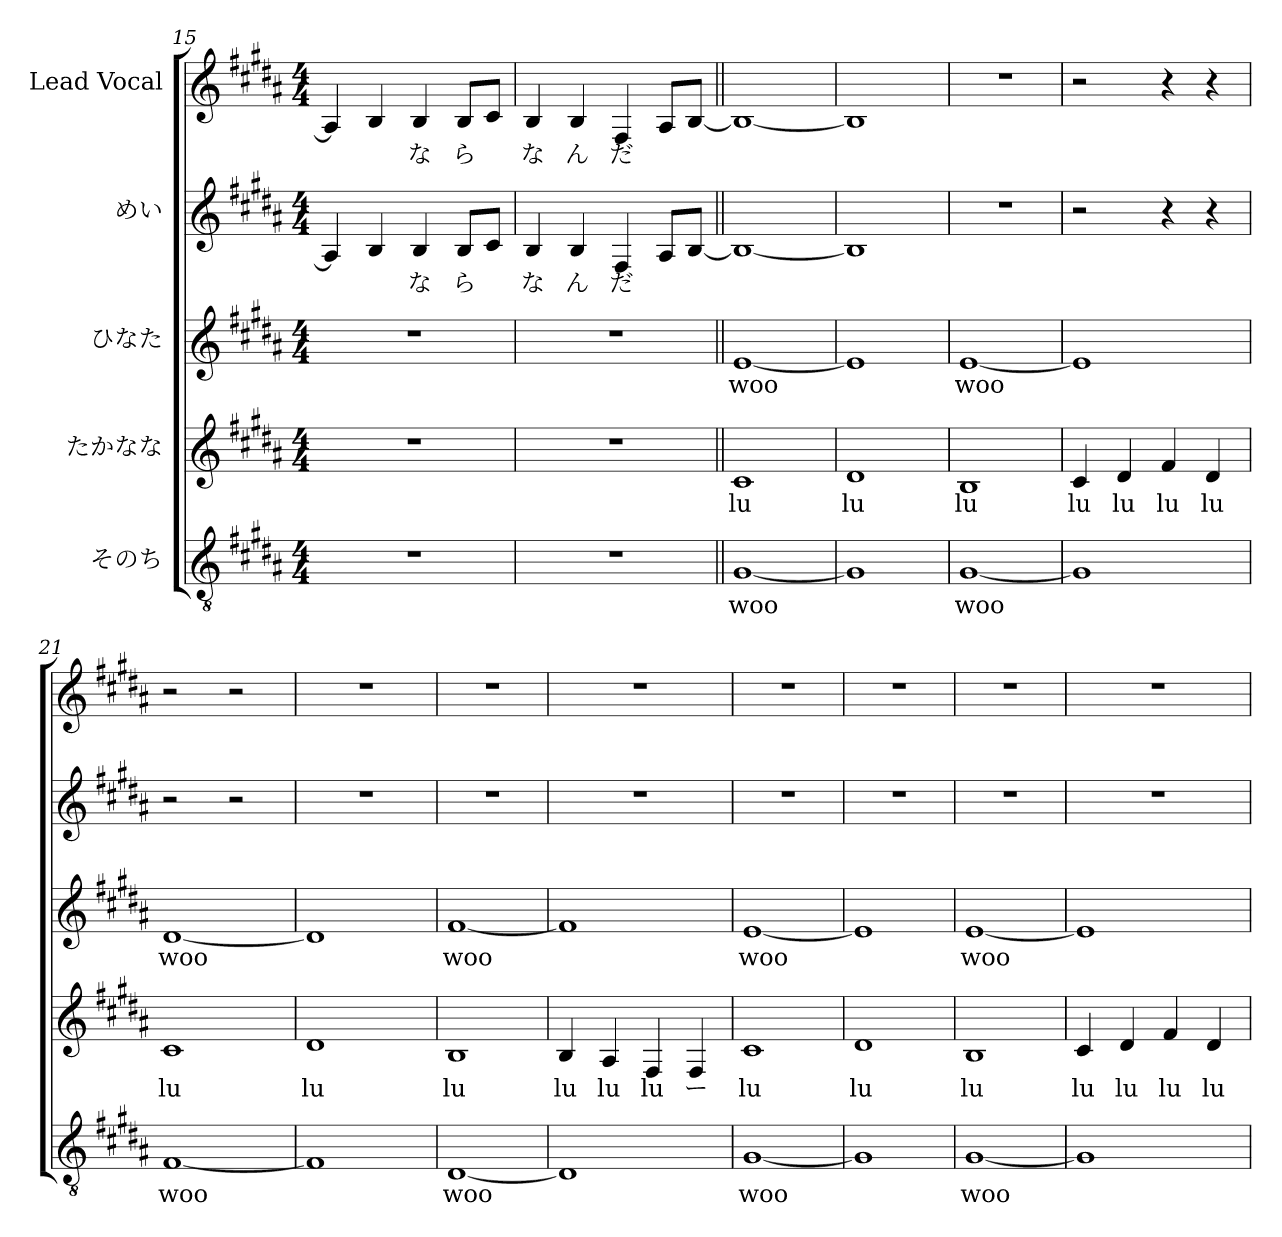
**kern	**text	**kern	**text	**kern	**text	**kern	**text	**kern	**text
*part5	*part5	*part4	*part4	*part3	*part3	*part2	*part2	*part1	*part1
*staff5	*staff5	*staff4	*staff4	*staff3	*staff3	*staff2	*staff2	*staff1	*staff1
*I"そのち	*	*I"たかなな	*	*I"ひなた	*	*I"めい	*	*I"Lead Vocal	*
*clefGv2	*	*clefG2	*	*clefG2	*	*clefG2	*	*clefG2	*
*k[f#c#g#d#a#]	*	*k[f#c#g#d#a#]	*	*k[f#c#g#d#a#]	*	*k[f#c#g#d#a#]	*	*k[f#c#g#d#a#]	*
*M4/4	*	*M4/4	*	*M4/4	*	*M4/4	*	*M4/4	*
=15	=15	=15	=15	=15	=15	=15	=15	=15	=15
1r	.	1r	.	1r	.	4A#]	.	4A#]	.
.	.	.	.	.	.	4B	.	4B	.
.	.	.	.	.	.	4B	な	4B	な
.	.	.	.	.	.	8BL	ら	8BL	ら
.	.	.	.	.	.	8c#J	.	8c#J	.
=16	=16	=16	=16	=16	=16	=16	=16	=16	=16
1r	.	1r	.	1r	.	4B	な	4B	な
.	.	.	.	.	.	4B	ん	4B	ん
.	.	.	.	.	.	4F#	だ	4F#	だ
.	.	.	.	.	.	8A#L	.	8A#L	.
*	*	*	*	*	*	*	*	*MM150	*
.	.	.	.	.	.	[8BJ	.	[8BJ	.
=17||	=17||	=17||	=17||	=17||	=17||	=17||	=17||	=17||	=17||
[1G#	woo	1c#	lu	[1e	woo	1B_	.	1B_	.
=18	=18	=18	=18	=18	=18	=18	=18	=18	=18
1G#]	.	1d#	lu	1e]	.	1B]	.	1B]	.
=19	=19	=19	=19	=19	=19	=19	=19	=19	=19
[1G#	woo	1B	lu	[1e	woo	1r	.	1r	.
=20	=20	=20	=20	=20	=20	=20	=20	=20	=20
1G#]	.	4c#	lu	1e]	.	2r	.	2r	.
.	.	4d#	lu	.	.	.	.	.	.
.	.	4f#	lu	.	.	4r	.	4r	.
.	.	4d#	lu	.	.	4r	.	4r	.
=21	=21	=21	=21	=21	=21	=21	=21	=21	=21
[1F#	woo	1c#	lu	[1d#	woo	2r	.	2r	.
.	.	.	.	.	.	2r	.	2r	.
=22	=22	=22	=22	=22	=22	=22	=22	=22	=22
1F#]	.	1d#	lu	1d#]	.	1r	.	1r	.
=23	=23	=23	=23	=23	=23	=23	=23	=23	=23
[1D#	woo	1B	lu	[1f#	woo	1r	.	1r	.
=24	=24	=24	=24	=24	=24	=24	=24	=24	=24
1D#]	.	4B	lu	1f#]	.	1r	.	1r	.
.	.	4A#	lu	.	.	.	.	.	.
.	.	4F#	lu	.	.	.	.	.	.
.	.	4F#	ー	.	.	.	.	.	.
=25	=25	=25	=25	=25	=25	=25	=25	=25	=25
[1G#	woo	1c#	lu	[1e	woo	1r	.	1r	.
=26	=26	=26	=26	=26	=26	=26	=26	=26	=26
1G#]	.	1d#	lu	1e]	.	1r	.	1r	.
=27	=27	=27	=27	=27	=27	=27	=27	=27	=27
[1G#	woo	1B	lu	[1e	woo	1r	.	1r	.
=28	=28	=28	=28	=28	=28	=28	=28	=28	=28
1G#]	.	4c#	lu	1e]	.	1r	.	1r	.
.	.	4d#	lu	.	.	.	.	.	.
.	.	4f#	lu	.	.	.	.	.	.
.	.	4d#	lu	.	.	.	.	.	.
=	=	=	=	=	=	=	=	=	=
*-	*-	*-	*-	*-	*-	*-	*-	*-	*-
